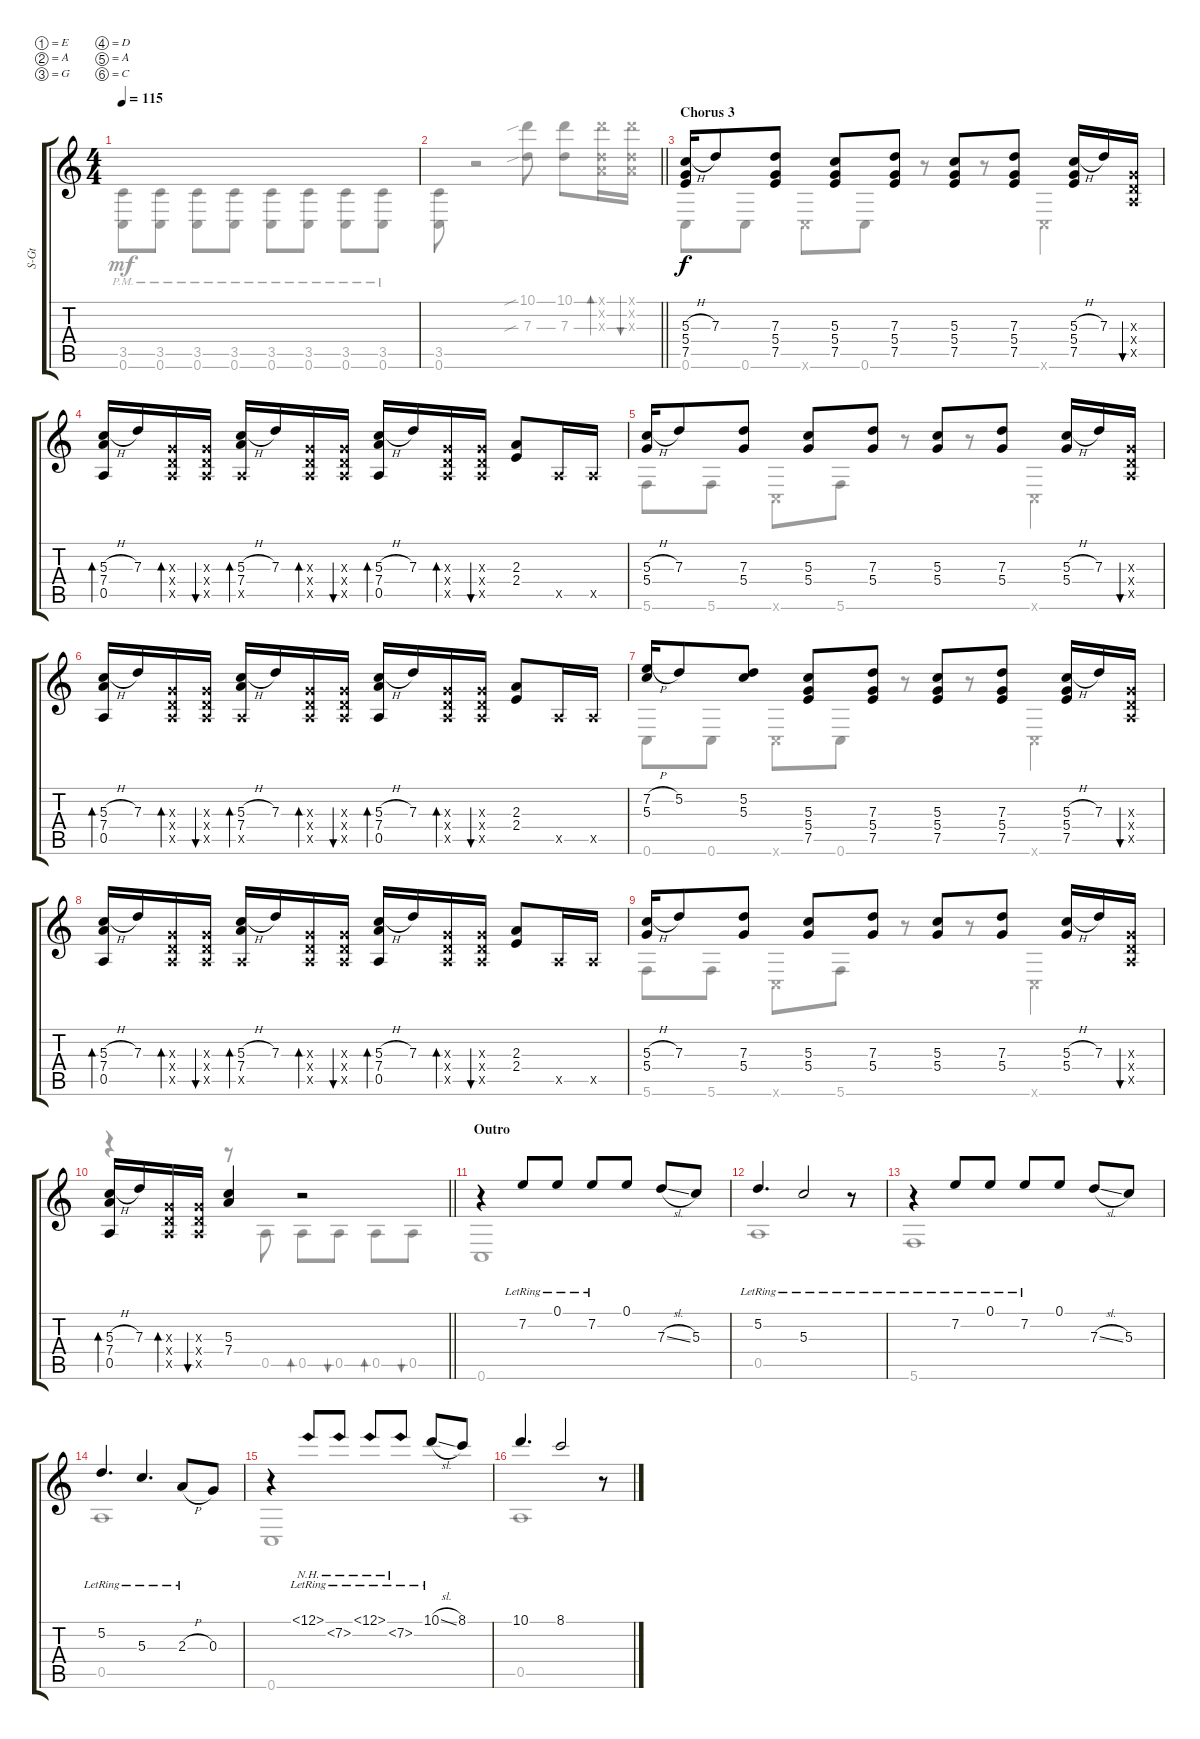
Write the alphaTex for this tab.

\defaultSystemsLayout 4
\bracketExtendMode groupsimilarinstruments
\otherSystemsTrackNameOrientation horizontal
\chordDiagramsInScore
\track ("Steel Guitar" "S-Gt") {instrument acousticguitarsteel}
\staff {score tabs}
\tuning (E4 A3 G3 D3 A2 C2)
\voice
\ts (4 4)
\tempo 115
\clef g2
\ks c
|
\barLineRight lightlight
|
\section ("" "Chorus 3")
(7.5 5.3{h} 5.4).16 7.3.8 (7.5 7.3 5.4).8 (7.5 5.3 5.4).8 (7.5 7.3 5.4).8 (7.5 5.3 5.4).8 (7.5 7.3 5.4).8 (7.5 5.3{h} 5.4).16 7.3.16 (0.5{x} 0.4{x} 0.3{x}).16{bu 30} |
(5.3{h} 0.5 7.4).16{bd 30} 7.3.16 (0.3{x} 0.4{x} 0.5{x}).16{bd 30} (0.3{x} 0.4{x} 0.5{x}).16{bu 30} (5.3{h} 0.5{x} 7.4).16{bd 30} 7.3.16 (0.3{x} 0.4{x} 0.5{x}).16{bd 30} (0.3{x} 0.4{x} 0.5{x}).16{bu 30} (5.3{h} 0.5 7.4).16{bd 30} 7.3.16 (0.3{x} 0.4{x} 0.5{x}).16{bd 30} (0.3{x} 0.4{x} 0.5{x}).16{bu 30} (2.3 2.4).8 0.5{x}.16 0.5{x}.16 |
(5.3{h} 5.4).16 7.3.8 (7.3 5.4).8 (5.3 5.4).8 (7.3 5.4).8 (5.3 5.4).8 (7.3 5.4).8 (5.3{h} 5.4).16 7.3.16 (0.5{x} 0.4{x} 0.3{x}).16{bu 30} |
(5.3{h} 0.5 7.4).16{bd 30} 7.3.16 (0.3{x} 0.4{x} 0.5{x}).16{bd 30} (0.3{x} 0.4{x} 0.5{x}).16{bu 30} (5.3{h} 0.5{x} 7.4).16{bd 30} 7.3.16 (0.3{x} 0.4{x} 0.5{x}).16{bd 30} (0.3{x} 0.4{x} 0.5{x}).16{bu 30} (5.3{h} 0.5 7.4).16{bd 30} 7.3.16 (0.3{x} 0.4{x} 0.5{x}).16{bd 30} (0.3{x} 0.4{x} 0.5{x}).16{bu 30} (2.3 2.4).8 0.5{x}.16 0.5{x}.16 |
(7.2{h} 5.3).16 5.2.8 (5.2 5.3).8 (7.5 5.3 5.4).8 (7.5 7.3 5.4).8 (7.5 5.3 5.4).8 (7.5 7.3 5.4).8 (7.5 5.3{h} 5.4).16 7.3.16 (0.5{x} 0.4{x} 0.3{x}).16{bu 30} |
(5.3{h} 0.5 7.4).16{bd 30} 7.3.16 (0.3{x} 0.4{x} 0.5{x}).16{bd 30} (0.3{x} 0.4{x} 0.5{x}).16{bu 30} (5.3{h} 0.5{x} 7.4).16{bd 30} 7.3.16 (0.3{x} 0.4{x} 0.5{x}).16{bd 30} (0.3{x} 0.4{x} 0.5{x}).16{bu 30} (5.3{h} 0.5 7.4).16{bd 30} 7.3.16 (0.3{x} 0.4{x} 0.5{x}).16{bd 30} (0.3{x} 0.4{x} 0.5{x}).16{bu 30} (2.3 2.4).8 0.5{x}.16 0.5{x}.16 |
(5.3{h} 5.4).16 7.3.8 (7.3 5.4).8 (5.3 5.4).8 (7.3 5.4).8 (5.3 5.4).8 (7.3 5.4).8 (5.3{h} 5.4).16 7.3.16 (0.5{x} 0.4{x} 0.3{x}).16{bu 30} |
\barLineRight lightlight
(5.3{h} 0.5 7.4).16{bd 30} 7.3.16 (0.3{x} 0.4{x} 0.5{x}).16{bd 30} (0.3{x} 0.4{x} 0.5{x}).16{bu 30} (5.3 7.4).4 r.2 |
\section ("" "Outro")
r.4 7.2{lr}.8 0.1{lr}.8 7.2{lr}.8 0.1.8 7.3{sl}.8 5.3.8 |
5.2{lr}.4{d} 5.3{lr}.2 r.8 |
r.4 7.2{lr}.8 0.1{lr}.8 7.2{lr}.8 0.1.8 7.3{sl}.8 5.3.8 |
5.2{lr}.4{d} 5.3{lr}.4{d} 2.3{h lr}.8 0.3.8 |
r.4 12.1{nh lr}.8 7.2{nh lr}.8 12.1{nh lr}.8 7.2{nh lr}.8 10.1{sl lr}.8 8.1.8 |
10.1.4{d} 8.1.2 r.8
\voice
\clef g2
\ottava regular
\simile none
\ks c
(0.6{pm} 3.5{pm}).8{dy mf} (0.6{pm} 3.5{pm}).8 (0.6{pm} 3.5{pm}).8 (0.6{pm} 3.5{pm}).8 (0.6{pm} 3.5{pm}).8 (0.6{pm} 3.5{pm}).8 (0.6{pm} 3.5{pm}).8 (0.6{pm} 3.5{pm}).8 |
\barLineRight lightlight
(0.6 3.5).8 r.2 (10.1{sib} 7.3{sib}).8 (10.1 7.3).8 (10.1{x} 7.3{x} 0.2{x}).16{bd 30} (10.1{x} 7.3{x} 0.2{x}).16{bu 30} |
0.6.8 0.6.8 0.6{x}.8 0.6.8 r.8 r.8 0.6{x}.4 |
|
5.6.8 5.6.8 0.6{x}.8 5.6.8 r.8 r.8 0.6{x}.4 |
|
0.6.8 0.6.8 0.6{x}.8 0.6.8 r.8 r.8 0.6{x}.4 |
|
5.6.8 5.6.8 0.6{x}.8 5.6.8 r.8 r.8 0.6{x}.4 |
\barLineRight lightlight
r.4 r.8 0.5.8 0.5.8{bd 30} 0.5.8{bu 30} 0.5.8{bd 30} 0.5.8{bu 30} |
0.6.1 |
0.5.1 |
5.6.1 |
0.5.1 |
0.6.1 |
0.5.1
